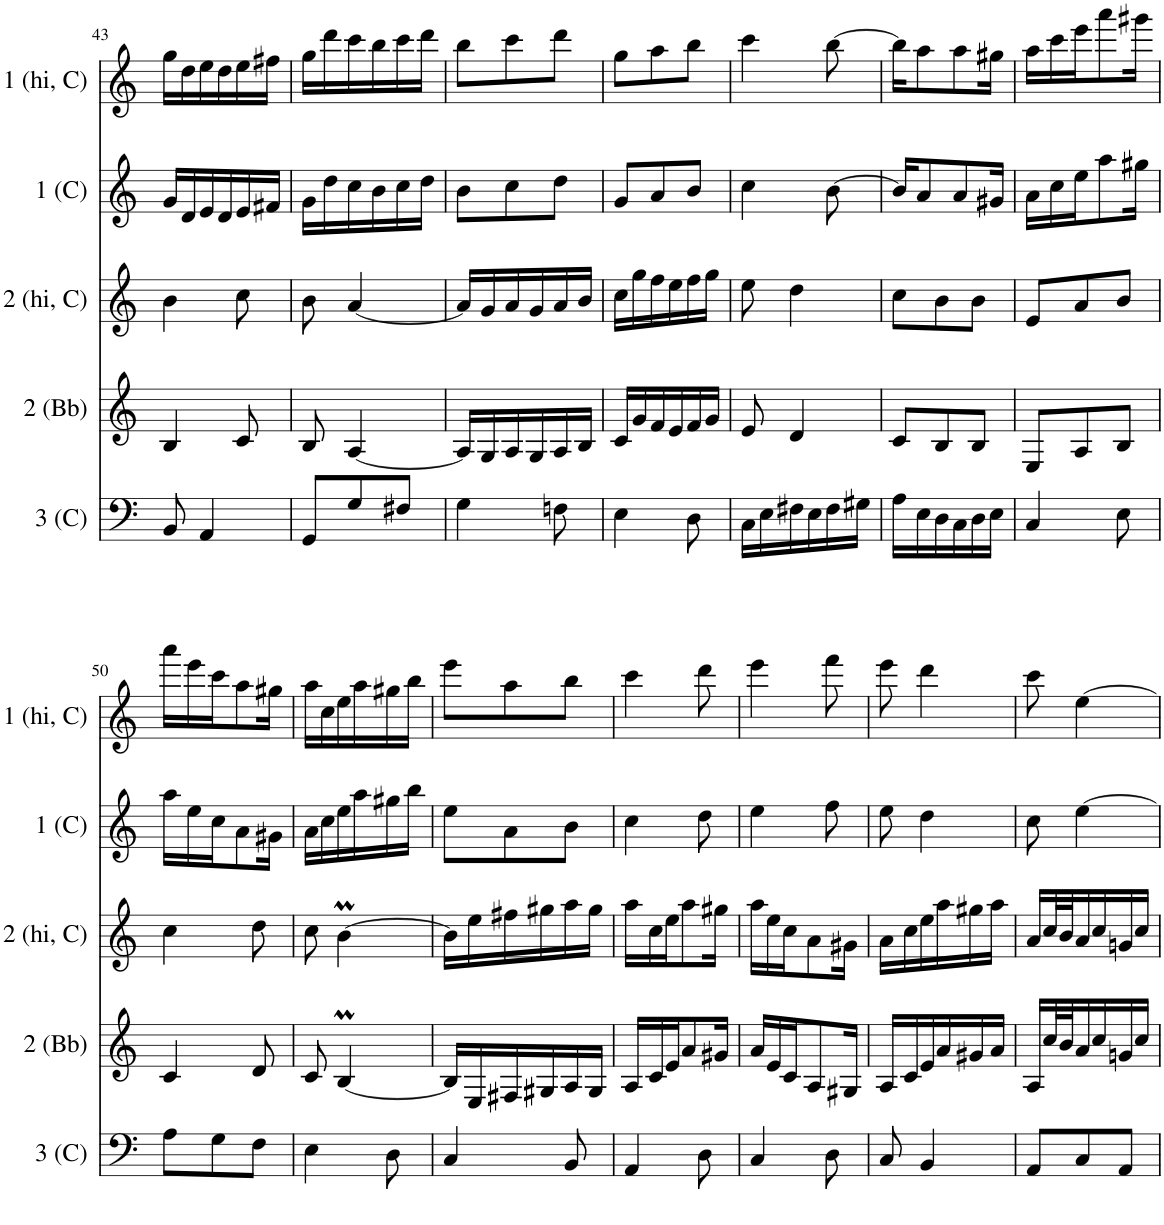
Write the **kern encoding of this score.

**kern	**kern	**kern	**kern	**kern
*part5	*part4	*part3	*part2	*part1
*staff5	*staff4	*staff3	*staff2	*staff1
*I"Part 3 in C	*I"Part 2 in Bb	*I"Part 2 (Higher) in C	*I"Part 1 in C	*I"Part 1 (Higher) in C
*I'3 (C)	*I'2 (Bb)	*I'2 (hi, C)	*I'1 (C)	*I'1 (hi, C)
!!LO:PB:g=z
*clefF4	*clefG2	*clefG2	*clefG2	*clefG2
*	*ITrd1c2	*	*	*
*k[]	*k[]	*k[]	*k[]	*k[]
*M3/8	*M3/8	*M3/8	*M3/8	*M3/8
=43	=43	=43	=43	=43
8BB/	4B/	4b\	16g/LL	16gg\LL
.	.	.	16d/	16dd\
4AA/	.	.	16e/	16ee\
.	.	.	16d/	16dd\
.	8c/	8cc\	16e/	16ee\
.	.	.	16f#X/JJ	16ff#X\JJ
=44	=44	=44	=44	=44
8GG/L	8B/	8b\	16g\LL	16gg\LL
.	.	.	16dd\	16ddd\
8G/	[4A/	[4a/	16cc\	16ccc\
.	.	.	16b\	16bb\
8F#X/J	.	.	16cc\	16ccc\
.	.	.	16dd\JJ	16ddd\JJ
=45	=45	=45	=45	=45
4G\	16A/LL]	16a/LL]	8b\L	8bb\L
.	16G/	16g/	.	.
.	16A/	16a/	8cc\	8ccc\
.	16G/	16g/	.	.
8Fn\	16A/	16a/	8dd\J	8ddd\J
.	16B/JJ	16b/JJ	.	.
=46	=46	=46	=46	=46
4E\	16c/LL	16cc\LL	8g/L	8gg\L
.	16g/	16gg\	.	.
.	16f/	16ff\	8a/	8aa\
.	16e/	16ee\	.	.
8D\	16f/	16ff\	8b/J	8bb\J
.	16g/JJ	16gg\JJ	.	.
=47	=47	=47	=47	=47
16C\LL	8e/	8ee\	4cc\	4ccc\
16E\	.	.	.	.
16F#X\	4d/	4dd\	.	.
16E\	.	.	.	.
16F#\	.	.	[8b\	[8bb\
16G#X\JJ	.	.	.	.
=48	=48	=48	=48	=48
16A\LL	8c/L	8cc\L	16b/KL]	16bb\KL]
16E\	.	.	8a/	8aa\
16D\	8B/	8b\	.	.
16C\	.	.	8a/	8aa\
16D\	8B/J	8b\J	.	.
16E\JJ	.	.	16g#X/Jk	16gg#X\Jk
=49	=49	=49	=49	=49
4C/	8E/L	8e/L	16a\LL	16aa\LL
.	.	.	16cc\	16ccc\
.	8A/	8a/	16ee\J	16eee\J
.	.	.	8aa\	8aaa\
8E\	8B/J	8b/J	.	.
.	.	.	16gg#X\Jk	16ggg#X\Jk
!!LO:LB:g=z
=50	=50	=50	=50	=50
8A\L	4c/	4cc\	16aa\LL	16aaa\LL
.	.	.	16ee\	16eee\
8G\	.	.	16cc\J	16ccc\J
.	.	.	8a\	8aa\
8F\J	8d/	8dd\	.	.
.	.	.	16g#X\Jk	16gg#X\Jk
=51	=51	=51	=51	=51
4E\	8c/	8cc\	16a\LL	16aa\LL
.	.	.	16cc\	16cc\
.	[4Bm/	[4bm\	16ee\	16ee\
.	.	.	16aa\	16aa\
8D\	.	.	16gg#X\	16gg#X\
.	.	.	16bb\JJ	16bb\JJ
=52	=52	=52	=52	=52
4C/	16B/LL]	16b\LL]	8ee\L	8eee\L
.	16E/	16ee\	.	.
.	16F#X/	16ff#X\	8a\	8aa\
.	16G#X/	16gg#X\	.	.
8BB/	16A/	16aa\	8b\J	8bb\J
.	16G#/JJ	16gg#\JJ	.	.
=53	=53	=53	=53	=53
4AA/	16A/LL	16aa\LL	4cc\	4ccc\
.	16c/	16cc\	.	.
.	16e/J	16ee\J	.	.
.	8a/	8aa\	.	.
8D\	.	.	8dd\	8ddd\
.	16g#X/Jk	16gg#X\Jk	.	.
=54	=54	=54	=54	=54
4C/	16a/LL	16aa\LL	4ee\	4eee\
.	16e/	16ee\	.	.
.	16c/J	16cc\J	.	.
.	8A/	8a\	.	.
8D\	.	.	8ff\	8fff\
.	16G#X/Jk	16g#X\Jk	.	.
=55	=55	=55	=55	=55
8C/	16A/LL	16a\LL	8ee\	8eee\
.	16c/	16cc\	.	.
4BB/	16e/	16ee\	4dd\	4ddd\
.	16a/	16aa\	.	.
.	16g#X/	16gg#X\	.	.
.	16a/JJ	16aa\JJ	.	.
=56	=56	=56	=56	=56
8AA/L	16A/LL	16a/LL	8cc\	8ccc\
.	32cc/L	32cc/L	.	.
.	32b/J	32b/J	.	.
8C/	16a/	16a/	[4ee\	[4ee\
.	16cc/	16cc/	.	.
8AA/J	16gn/	16gn/	.	.
.	16cc/JJ	16cc/JJ	.	.
=	=	=	=	=
*-	*-	*-	*-	*-
